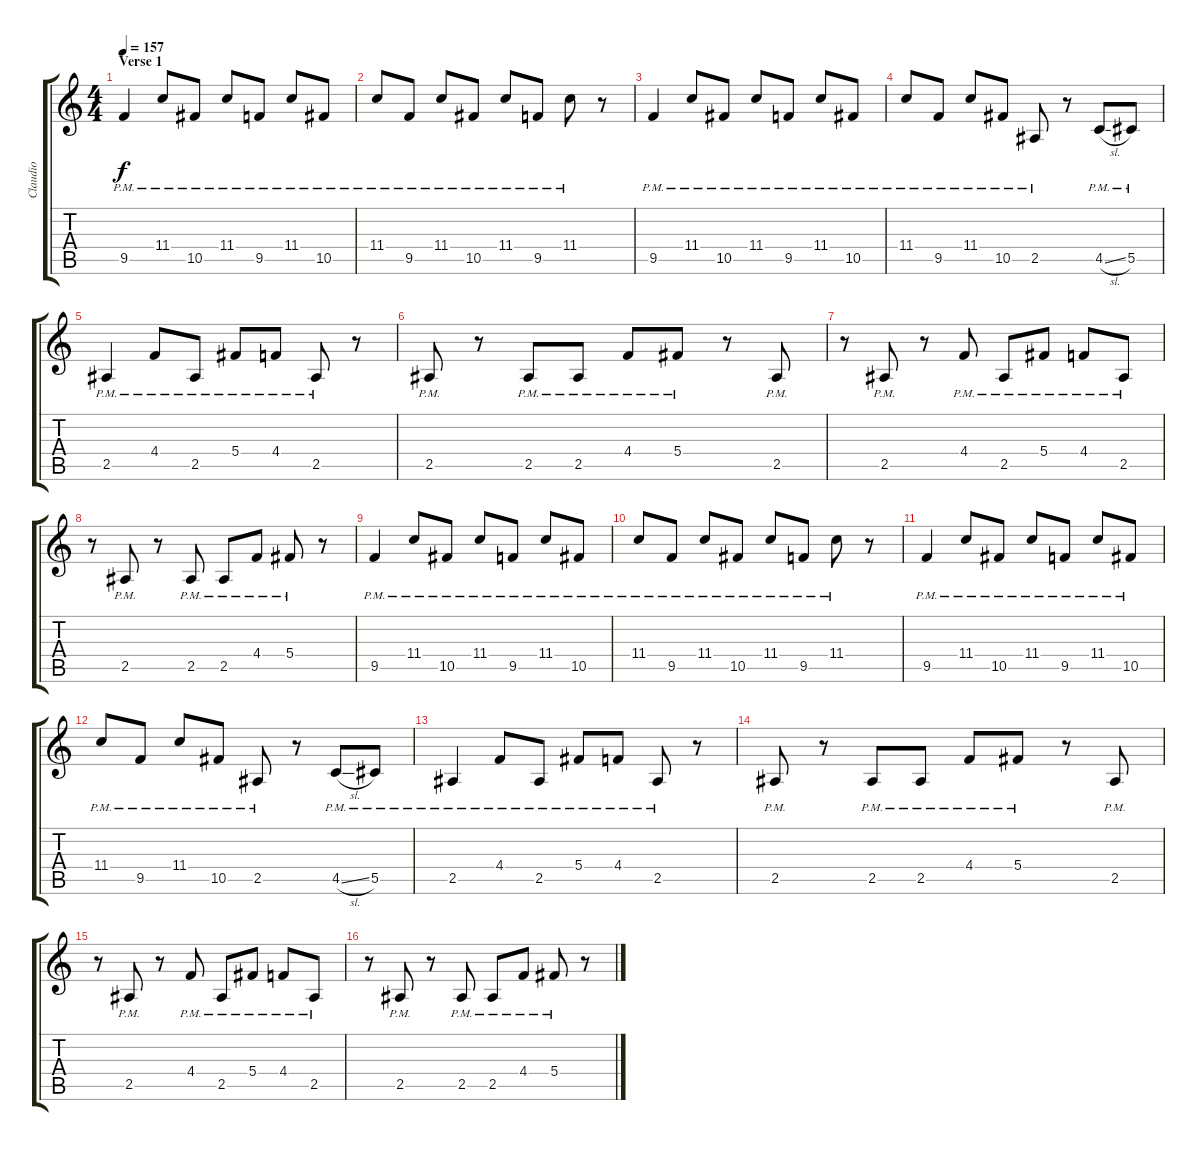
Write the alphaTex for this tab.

\track ("Claudio" "Claudio") {instrument distortionguitar}
\staff {score tabs}
\tuning (Eb4 Bb3 Gb3 Db3 Ab2 Eb2) {hide}
\ts (4 4)
\section ("" "Verse 1")
\tempo 157
\clef g2
\ks c
9.5{pm}.4{dy f instrument overdrivenguitar} 11.4{pm}.8 10.5{pm}.8 11.4{pm}.8 9.5{pm}.8 11.4{pm}.8 10.5{pm}.8 |
11.4{pm}.8 9.5{pm}.8 11.4{pm}.8 10.5{pm}.8 11.4{pm}.8 9.5{pm}.8 11.4{pm}.8 r.8 |
9.5{pm}.4 11.4{pm}.8 10.5{pm}.8 11.4{pm}.8 9.5{pm}.8 11.4{pm}.8 10.5{pm}.8 |
11.4{pm}.8 9.5{pm}.8 11.4{pm}.8 10.5{pm}.8 2.5{pm}.8 r.8 4.5{sl pm}.8 5.5{pm}.8 |
2.5{pm}.4 4.4{pm}.8 2.5{pm}.8 5.4{pm}.8 4.4{pm}.8 2.5{pm}.8 r.8 |
2.5{pm}.8 r.8 2.5{pm}.8 2.5{pm}.8 4.4{pm}.8 5.4{pm}.8 r.8 2.5{pm}.8 |
r.8 2.5{pm}.8 r.8 4.4{pm}.8 2.5{pm}.8 5.4{pm}.8 4.4{pm}.8 2.5{pm}.8 |
r.8 2.5{pm}.8 r.8 2.5{pm}.8 2.5{pm}.8 4.4{pm}.8 5.4{pm}.8 r.8 |
9.5{pm}.4 11.4{pm}.8 10.5{pm}.8 11.4{pm}.8 9.5{pm}.8 11.4{pm}.8 10.5{pm}.8 |
11.4{pm}.8 9.5{pm}.8 11.4{pm}.8 10.5{pm}.8 11.4{pm}.8 9.5{pm}.8 11.4{pm}.8 r.8 |
9.5{pm}.4 11.4{pm}.8 10.5{pm}.8 11.4{pm}.8 9.5{pm}.8 11.4{pm}.8 10.5{pm}.8 |
11.4{pm}.8 9.5{pm}.8 11.4{pm}.8 10.5{pm}.8 2.5{pm}.8 r.8 4.5{sl pm}.8 5.5{pm}.8 |
2.5{pm}.4 4.4{pm}.8 2.5{pm}.8 5.4{pm}.8 4.4{pm}.8 2.5{pm}.8 r.8 |
2.5{pm}.8 r.8 2.5{pm}.8 2.5{pm}.8 4.4{pm}.8 5.4{pm}.8 r.8 2.5{pm}.8 |
r.8 2.5{pm}.8 r.8 4.4{pm}.8 2.5{pm}.8 5.4{pm}.8 4.4{pm}.8 2.5{pm}.8 |
r.8 2.5{pm}.8 r.8 2.5{pm}.8 2.5{pm}.8 4.4{pm}.8 5.4{pm}.8 r.8
